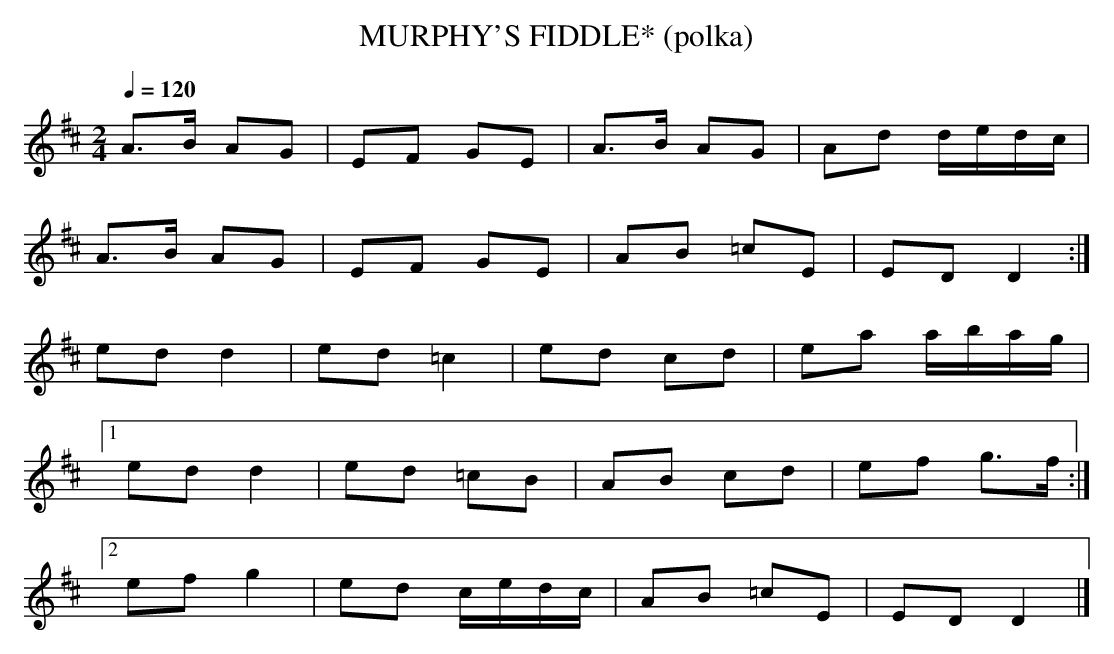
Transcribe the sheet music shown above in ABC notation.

X:1
T:MURPHY'S FIDDLE* (polka)
Q:1/4=120
L:1/8
M:2/4
K:D
A>B AG |EF GE |A>B AG | Ad d/e/d/c/|
A>B AG |EF GE |AB =cE | ED D2 :|
ed d2 |ed =c2 |ed cd | ea a/b/a/g/|
[1 ed d2 |ed =cB |AB cd | ef g>f:|
[2 ef g2 |ed c/e/d/c/ | AB =cE | ED D2 |]
